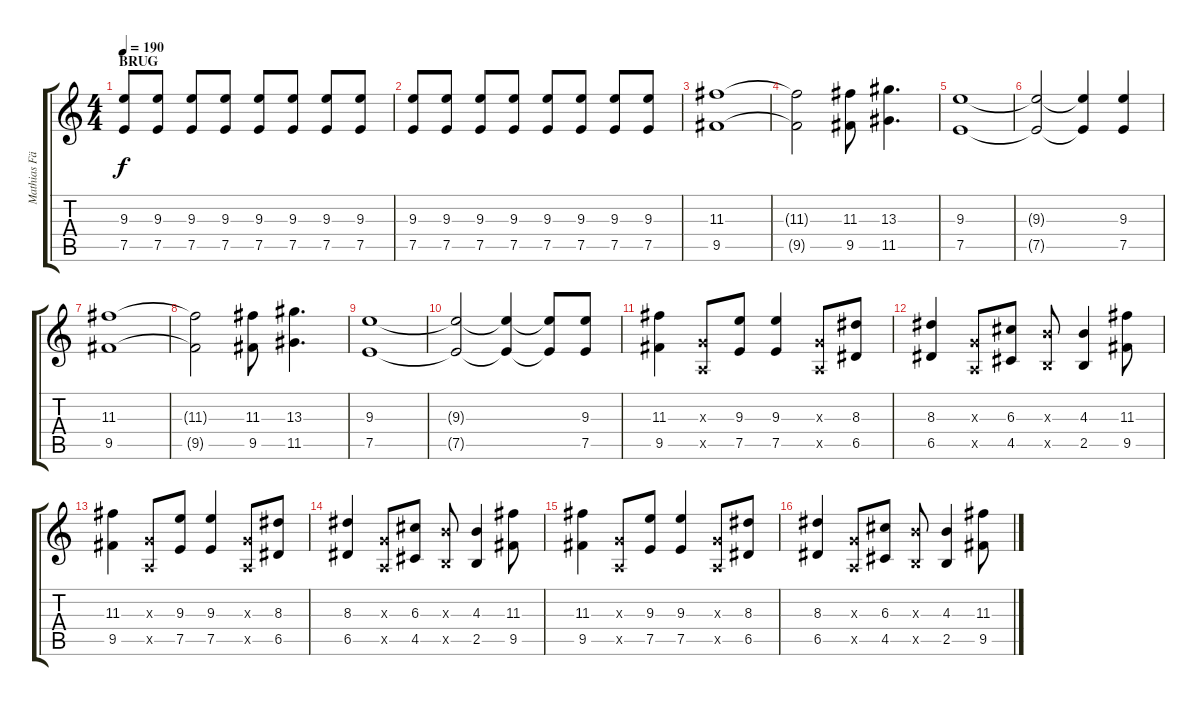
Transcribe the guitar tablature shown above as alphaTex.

\track ("Mathias Färm" "Mathias Fä") {instrument distortionguitar}
\staff {score tabs}
\tuning (E4 B3 G3 D3 A2 E2) {hide}
\ts (4 4)
\section ("" "BRUG")
\tempo 190
\clef g2
\ks c
(9.3 7.5).8{dy f} (9.3 7.5).8 (9.3 7.5).8 (9.3 7.5).8 (9.3 7.5).8 (9.3 7.5).8 (9.3 7.5).8 (9.3 7.5).8 |
(9.3 7.5).8 (9.3 7.5).8 (9.3 7.5).8 (9.3 7.5).8 (9.3 7.5).8 (9.3 7.5).8 (9.3 7.5).8 (9.3 7.5).8 |
(11.3 9.5).1 |
(11.3{t} 9.5{t}).2 (11.3 9.5).8 (13.3 11.5).4{d} |
(9.3 7.5).1 |
(9.3{t} 7.5{t}).2 (9.3{t} 7.5{t}).4 (9.3 7.5).4 |
(11.3 9.5).1 |
(11.3{t} 9.5{t}).2 (11.3 9.5).8 (13.3 11.5).4{d} |
(9.3 7.5).1 |
(9.3{t} 7.5{t}).2 (9.3{t} 7.5{t}).4 (9.3{t} 7.5{t}).8 (9.3 7.5).8 |
(11.3 9.5).4 (0.3{x} 0.5{x}).8 (9.3 7.5).8 (9.3 7.5).4 (0.3{x} 0.5{x}).8 (8.3 6.5).8 |
(8.3 6.5).4 (0.3{x} 0.5{x}).8 (6.3 4.5).8 (4.3{x} 2.5{x}).8 (4.3 2.5).4 (11.3 9.5).8 |
(11.3 9.5).4 (0.3{x} 0.5{x}).8 (9.3 7.5).8 (9.3 7.5).4 (0.3{x} 0.5{x}).8 (8.3 6.5).8 |
(8.3 6.5).4 (0.3{x} 0.5{x}).8 (6.3 4.5).8 (4.3{x} 2.5{x}).8 (4.3 2.5).4 (11.3 9.5).8 |
(11.3 9.5).4 (0.3{x} 0.5{x}).8 (9.3 7.5).8 (9.3 7.5).4 (0.3{x} 0.5{x}).8 (8.3 6.5).8 |
(8.3 6.5).4 (0.3{x} 0.5{x}).8 (6.3 4.5).8 (4.3{x} 2.5{x}).8 (4.3 2.5).4 (11.3 9.5).8
